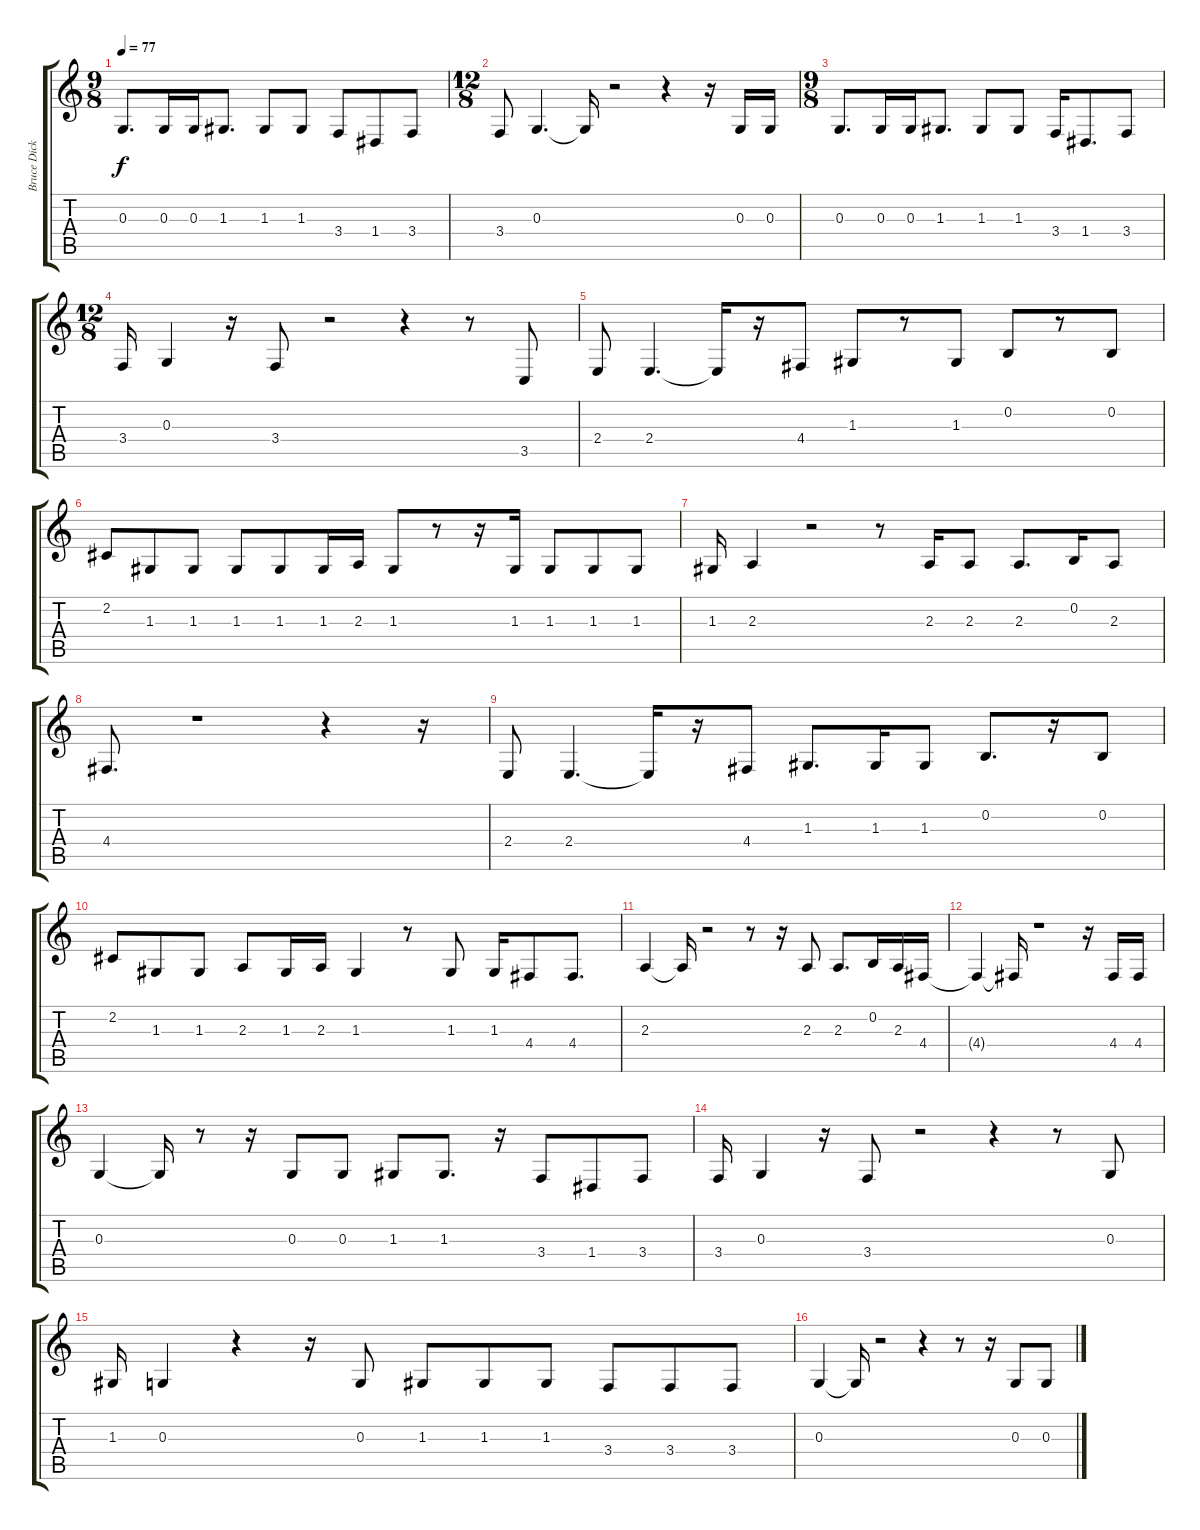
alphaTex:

\track ("Bruce Dickinson" "Bruce Dick") {instrument choiraahs}
\staff {score tabs}
\tuning (E4 B3 G3 D3 A2 E2) {hide}
\ts (9 8)
\tempo 77
\clef g2
\ks c
0.3.8{d dy f} 0.3.16 0.3.16 1.3.8{d} 1.3.8 1.3.8 3.4.8 1.4.8 3.4.8 |
\ts (12 8)
3.4.8 0.3.4{d} 0.3{t}.16 r.2 r.4 r.16 0.3.16 0.3.16 |
\ts (9 8)
0.3.8{d} 0.3.16 0.3.16 1.3.8{d} 1.3.8 1.3.8 3.4.16 1.4.8{d} 3.4.8 |
\ts (12 8)
3.4.16 0.3.4 r.16 3.4.8 r.2 r.4 r.8 3.5.8 |
2.4.8 2.4.4{d} 2.4{t}.16 r.16 4.4.8 1.3.8 r.8 1.3.8 0.2.8 r.8 0.2.8 |
2.2.8 1.3.8 1.3.8 1.3.8 1.3.8 1.3.16 2.3.16 1.3.8 r.8 r.16 1.3.16 1.3.8 1.3.8 1.3.8 |
1.3.16 2.3.4 r.2 r.8 2.3.16 2.3.8 2.3.8{d} 0.2.16 2.3.8 |
4.4.8{d} r.1 r.4 r.16 |
2.4.8 2.4.4{d} 2.4{t}.16 r.16 4.4.8 1.3.8{d} 1.3.16 1.3.8 0.2.8{d} r.16 0.2.8 |
2.2.8 1.3.8 1.3.8 2.3.8 1.3.16 2.3.16 1.3.4 r.8 1.3.8 1.3.16 4.4.8 4.4.8{d} |
2.3.4 2.3{t}.16 r.2 r.8 r.16 2.3.8 2.3.8{d} 0.2.16 2.3.16 4.4.16 |
4.4{t}.4 4.4{t}.16 r.1 r.16 4.4.16 4.4.16 |
0.3.4 0.3{t}.16 r.8 r.16 0.3.8 0.3.8 1.3.8 1.3.8{d} r.16 3.4.8 1.4.8 3.4.8 |
3.4.16 0.3.4 r.16 3.4.8 r.2 r.4 r.8 0.3.8 |
1.3.16 0.3.4 r.4 r.16 0.3.8 1.3.8 1.3.8 1.3.8 3.4.8 3.4.8 3.4.8 |
0.3.4 0.3{t}.16 r.2 r.4 r.8 r.16 0.3.8 0.3.8
